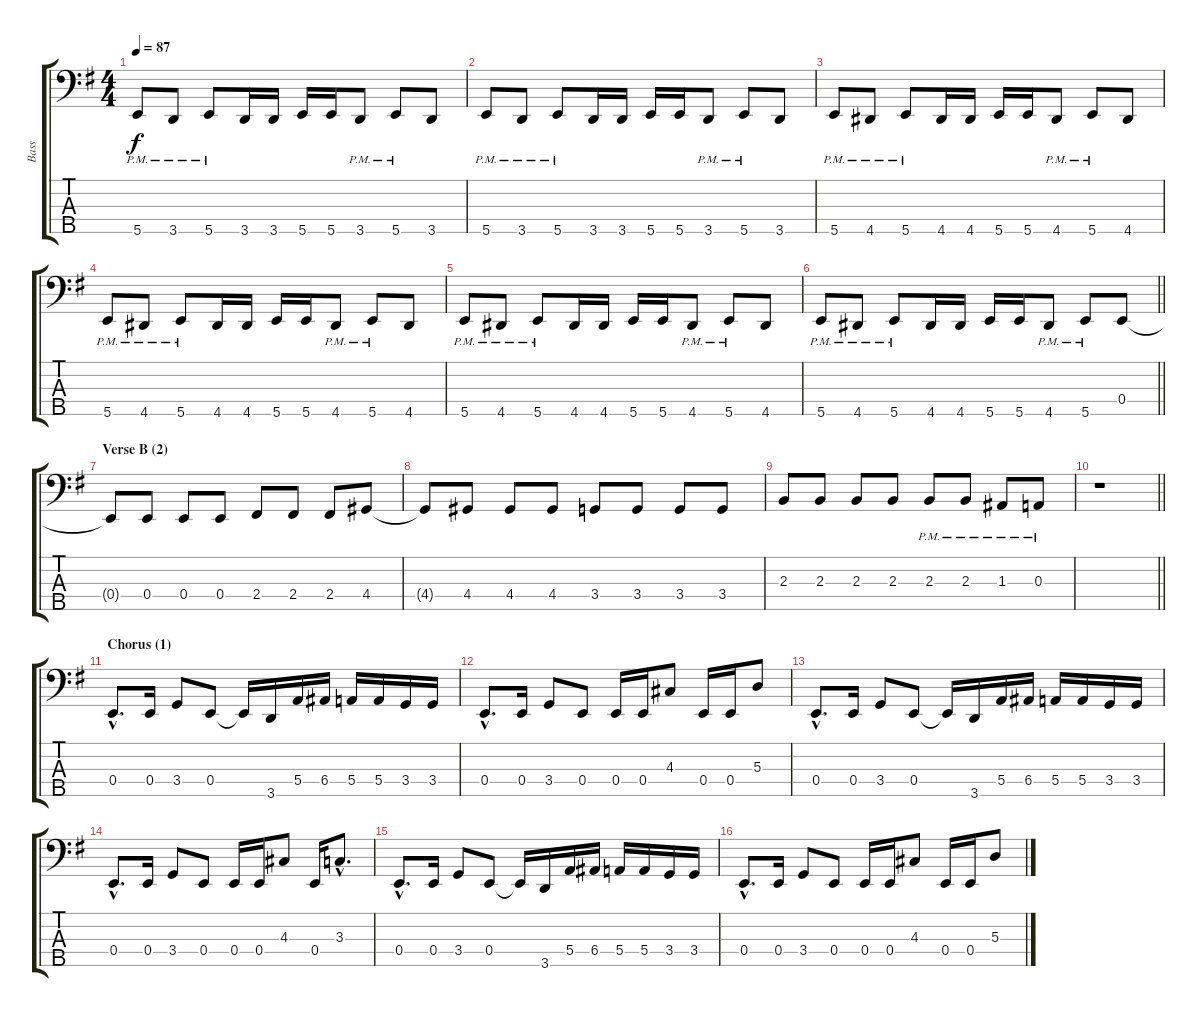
\track ("Bass" "Bass") {instrument electricbassfinger}
\staff {score tabs}
\tuning (G2 D2 A1 E1 B0) {hide}
\ts (4 4)
\tempo 87
\clef f4
\ks g
5.5{pm}.8{dy f} 3.5{pm}.8 5.5{pm}.8 3.5.16 3.5.16 5.5.16 5.5.16 3.5{pm}.8 5.5{pm}.8 3.5.8 |
5.5{pm}.8 3.5{pm}.8 5.5{pm}.8 3.5.16 3.5.16 5.5.16 5.5.16 3.5{pm}.8 5.5{pm}.8 3.5.8 |
5.5{pm}.8 4.5{pm}.8 5.5{pm}.8 4.5.16 4.5.16 5.5.16 5.5.16 4.5{pm}.8 5.5{pm}.8 4.5.8 |
5.5{pm}.8 4.5{pm}.8 5.5{pm}.8 4.5.16 4.5.16 5.5.16 5.5.16 4.5{pm}.8 5.5{pm}.8 4.5.8 |
5.5{pm}.8 4.5{pm}.8 5.5{pm}.8 4.5.16 4.5.16 5.5.16 5.5.16 4.5{pm}.8 5.5{pm}.8 4.5.8 |
\barLineRight lightlight
5.5{pm}.8 4.5{pm}.8 5.5{pm}.8 4.5.16 4.5.16 5.5.16 5.5.16 4.5{pm}.8 5.5{pm}.8 0.4.8 |
\section ("" "Verse B (2)")
0.4{t}.8 0.4.8 0.4.8 0.4.8 2.4.8 2.4.8 2.4.8 4.4.8 |
4.4{t}.8 4.4.8 4.4.8 4.4.8 3.4.8 3.4.8 3.4.8 3.4.8 |
2.3.8 2.3.8 2.3.8 2.3.8 2.3{pm}.8 2.3{pm}.8 1.3{pm}.8 0.3{pm}.8 |
\barLineRight lightlight
r.1 |
\section ("" "Chorus (1)")
0.4{hac}.8{d} 0.4.16 3.4.8 0.4.8 0.4{t}.16 3.5.16 5.4.16 6.4.16 5.4.16 5.4.16 3.4.16 3.4.16 |
0.4{hac}.8{d} 0.4.16 3.4.8 0.4.8 0.4.16 0.4.16 4.3.8 0.4.16 0.4.16 5.3.8 |
0.4{hac}.8{d} 0.4.16 3.4.8 0.4.8 0.4{t}.16 3.5.16 5.4.16 6.4.16 5.4.16 5.4.16 3.4.16 3.4.16 |
0.4{hac}.8{d} 0.4.16 3.4.8 0.4.8 0.4.16 0.4.16 4.3.8 0.4.16 3.3{hac}.8{d} |
0.4{hac}.8{d} 0.4.16 3.4.8 0.4.8 0.4{t}.16 3.5.16 5.4.16 6.4.16 5.4.16 5.4.16 3.4.16 3.4.16 |
0.4{hac}.8{d} 0.4.16 3.4.8 0.4.8 0.4.16 0.4.16 4.3.8 0.4.16 0.4.16 5.3.8
